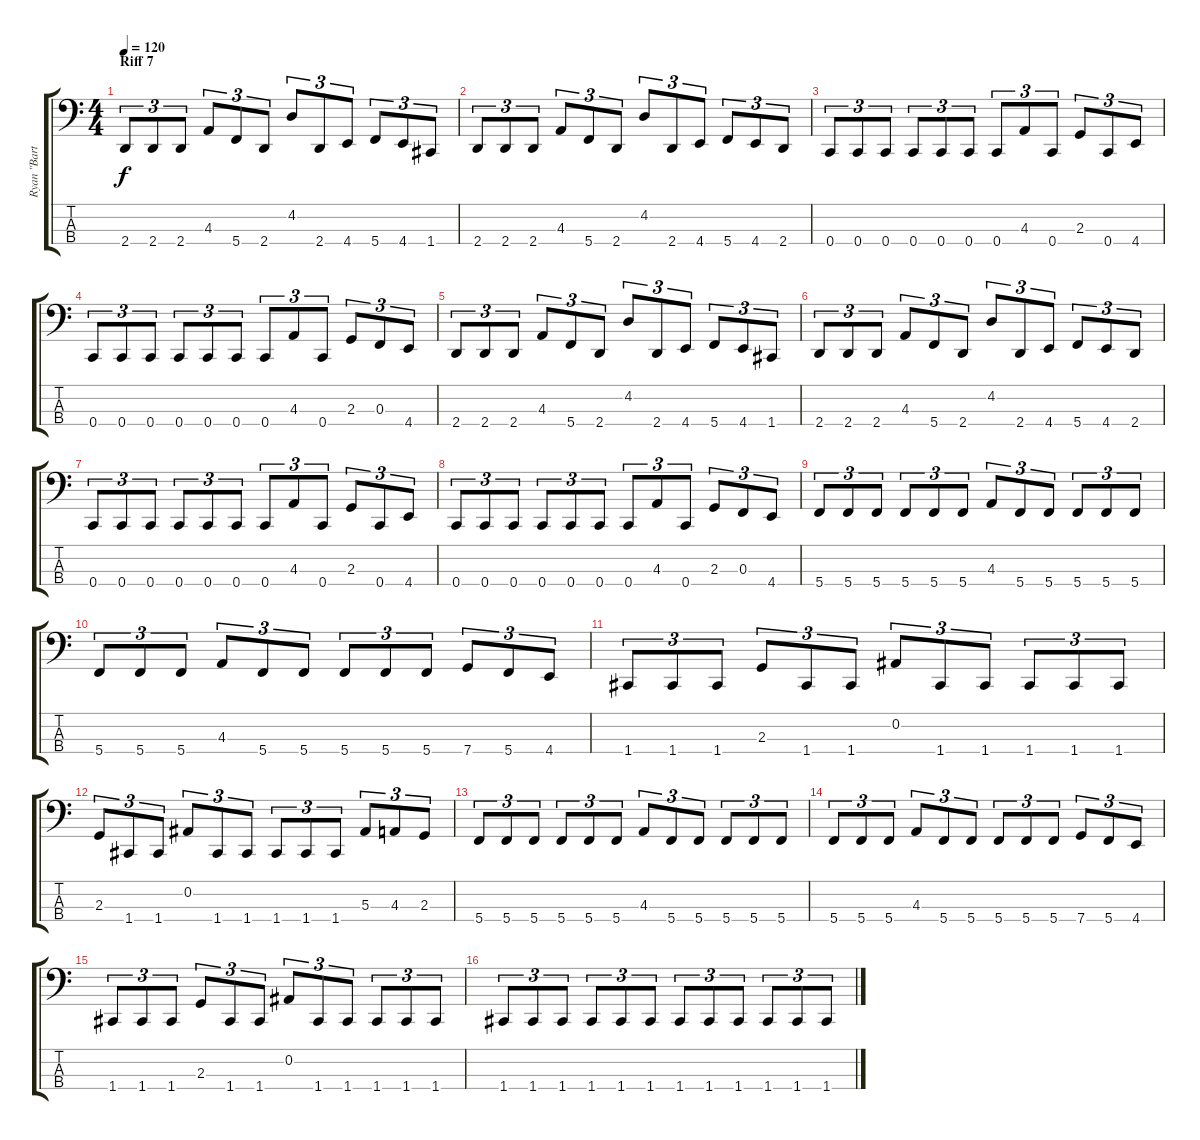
\track ("Ryan \"Bart\" Willams (Bass)" "Ryan \"Bart") {instrument electricbassfinger}
\staff {score tabs}
\tuning (Eb2 Bb1 F1 C1) {hide}
\ts (4 4)
\section ("" "Riff 7")
\tempo 120
\clef f4
\ks c
2.4.8{tu (3 2) dy f} 2.4.8{tu (3 2)} 2.4.8{tu (3 2)} 4.3.8{tu (3 2)} 5.4.8{tu (3 2)} 2.4.8{tu (3 2)} 4.2.8{tu (3 2)} 2.4.8{tu (3 2)} 4.4.8{tu (3 2)} 5.4.8{tu (3 2)} 4.4.8{tu (3 2)} 1.4.8{tu (3 2)} |
2.4.8{tu (3 2)} 2.4.8{tu (3 2)} 2.4.8{tu (3 2)} 4.3.8{tu (3 2)} 5.4.8{tu (3 2)} 2.4.8{tu (3 2)} 4.2.8{tu (3 2)} 2.4.8{tu (3 2)} 4.4.8{tu (3 2)} 5.4.8{tu (3 2)} 4.4.8{tu (3 2)} 2.4.8{tu (3 2)} |
0.4.8{tu (3 2)} 0.4.8{tu (3 2)} 0.4.8{tu (3 2)} 0.4.8{tu (3 2)} 0.4.8{tu (3 2)} 0.4.8{tu (3 2)} 0.4.8{tu (3 2)} 4.3.8{tu (3 2)} 0.4.8{tu (3 2)} 2.3.8{tu (3 2)} 0.4.8{tu (3 2)} 4.4.8{tu (3 2)} |
0.4.8{tu (3 2)} 0.4.8{tu (3 2)} 0.4.8{tu (3 2)} 0.4.8{tu (3 2)} 0.4.8{tu (3 2)} 0.4.8{tu (3 2)} 0.4.8{tu (3 2)} 4.3.8{tu (3 2)} 0.4.8{tu (3 2)} 2.3.8{tu (3 2)} 0.3.8{tu (3 2)} 4.4.8{tu (3 2)} |
2.4.8{tu (3 2)} 2.4.8{tu (3 2)} 2.4.8{tu (3 2)} 4.3.8{tu (3 2)} 5.4.8{tu (3 2)} 2.4.8{tu (3 2)} 4.2.8{tu (3 2)} 2.4.8{tu (3 2)} 4.4.8{tu (3 2)} 5.4.8{tu (3 2)} 4.4.8{tu (3 2)} 1.4.8{tu (3 2)} |
2.4.8{tu (3 2)} 2.4.8{tu (3 2)} 2.4.8{tu (3 2)} 4.3.8{tu (3 2)} 5.4.8{tu (3 2)} 2.4.8{tu (3 2)} 4.2.8{tu (3 2)} 2.4.8{tu (3 2)} 4.4.8{tu (3 2)} 5.4.8{tu (3 2)} 4.4.8{tu (3 2)} 2.4.8{tu (3 2)} |
0.4.8{tu (3 2)} 0.4.8{tu (3 2)} 0.4.8{tu (3 2)} 0.4.8{tu (3 2)} 0.4.8{tu (3 2)} 0.4.8{tu (3 2)} 0.4.8{tu (3 2)} 4.3.8{tu (3 2)} 0.4.8{tu (3 2)} 2.3.8{tu (3 2)} 0.4.8{tu (3 2)} 4.4.8{tu (3 2)} |
0.4.8{tu (3 2)} 0.4.8{tu (3 2)} 0.4.8{tu (3 2)} 0.4.8{tu (3 2)} 0.4.8{tu (3 2)} 0.4.8{tu (3 2)} 0.4.8{tu (3 2)} 4.3.8{tu (3 2)} 0.4.8{tu (3 2)} 2.3.8{tu (3 2)} 0.3.8{tu (3 2)} 4.4.8{tu (3 2)} |
5.4.8{tu (3 2)} 5.4.8{tu (3 2)} 5.4.8{tu (3 2)} 5.4.8{tu (3 2)} 5.4.8{tu (3 2)} 5.4.8{tu (3 2)} 4.3.8{tu (3 2)} 5.4.8{tu (3 2)} 5.4.8{tu (3 2)} 5.4.8{tu (3 2)} 5.4.8{tu (3 2)} 5.4.8{tu (3 2)} |
5.4.8{tu (3 2)} 5.4.8{tu (3 2)} 5.4.8{tu (3 2)} 4.3.8{tu (3 2)} 5.4.8{tu (3 2)} 5.4.8{tu (3 2)} 5.4.8{tu (3 2)} 5.4.8{tu (3 2)} 5.4.8{tu (3 2)} 7.4.8{tu (3 2)} 5.4.8{tu (3 2)} 4.4.8{tu (3 2)} |
1.4.8{tu (3 2)} 1.4.8{tu (3 2)} 1.4.8{tu (3 2)} 2.3.8{tu (3 2)} 1.4.8{tu (3 2)} 1.4.8{tu (3 2)} 0.2.8{tu (3 2)} 1.4.8{tu (3 2)} 1.4.8{tu (3 2)} 1.4.8{tu (3 2)} 1.4.8{tu (3 2)} 1.4.8{tu (3 2)} |
2.3.8{tu (3 2)} 1.4.8{tu (3 2)} 1.4.8{tu (3 2)} 0.2.8{tu (3 2)} 1.4.8{tu (3 2)} 1.4.8{tu (3 2)} 1.4.8{tu (3 2)} 1.4.8{tu (3 2)} 1.4.8{tu (3 2)} 5.3.8{tu (3 2)} 4.3.8{tu (3 2)} 2.3.8{tu (3 2)} |
5.4.8{tu (3 2)} 5.4.8{tu (3 2)} 5.4.8{tu (3 2)} 5.4.8{tu (3 2)} 5.4.8{tu (3 2)} 5.4.8{tu (3 2)} 4.3.8{tu (3 2)} 5.4.8{tu (3 2)} 5.4.8{tu (3 2)} 5.4.8{tu (3 2)} 5.4.8{tu (3 2)} 5.4.8{tu (3 2)} |
5.4.8{tu (3 2)} 5.4.8{tu (3 2)} 5.4.8{tu (3 2)} 4.3.8{tu (3 2)} 5.4.8{tu (3 2)} 5.4.8{tu (3 2)} 5.4.8{tu (3 2)} 5.4.8{tu (3 2)} 5.4.8{tu (3 2)} 7.4.8{tu (3 2)} 5.4.8{tu (3 2)} 4.4.8{tu (3 2)} |
1.4.8{tu (3 2)} 1.4.8{tu (3 2)} 1.4.8{tu (3 2)} 2.3.8{tu (3 2)} 1.4.8{tu (3 2)} 1.4.8{tu (3 2)} 0.2.8{tu (3 2)} 1.4.8{tu (3 2)} 1.4.8{tu (3 2)} 1.4.8{tu (3 2)} 1.4.8{tu (3 2)} 1.4.8{tu (3 2)} |
1.4.8{tu (3 2)} 1.4.8{tu (3 2)} 1.4.8{tu (3 2)} 1.4.8{tu (3 2)} 1.4.8{tu (3 2)} 1.4.8{tu (3 2)} 1.4.8{tu (3 2)} 1.4.8{tu (3 2)} 1.4.8{tu (3 2)} 1.4.8{tu (3 2)} 1.4.8{tu (3 2)} 1.4.8{tu (3 2)}
